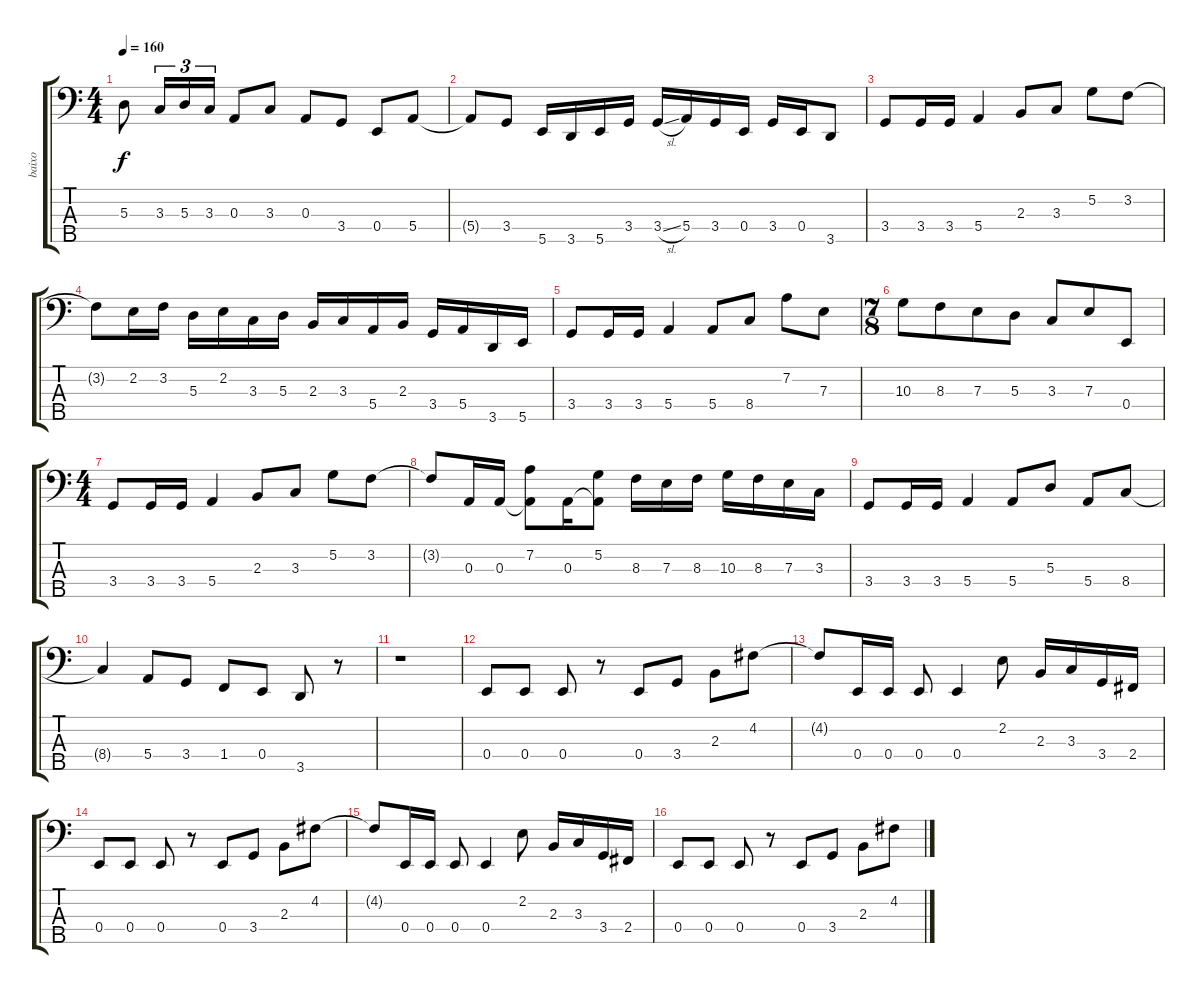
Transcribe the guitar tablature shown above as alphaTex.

\track ("baixo" "baixo") {instrument electricbassfinger}
\staff {score tabs}
\tuning (G2 D2 A1 E1 B0) {hide}
\ts (4 4)
\tempo 160
\clef f4
\ks c
5.3.8{dy f} 3.3.16{tu (3 2)} 5.3.16{tu (3 2)} 3.3.16{tu (3 2)} 0.3.8 3.3.8 0.3.8 3.4.8 0.4.8 5.4.8 |
5.4{t}.8 3.4.8 5.5.16 3.5.16 5.5.16 3.4.16 3.4{sl}.16 5.4.16 3.4.16 0.4.16 3.4.16 0.4.16 3.5.8 |
3.4.8{instrument electricbassfinger} 3.4.16 3.4.16 5.4.4 2.3.8 3.3.8 5.2.8 3.2.8 |
3.2{t}.8 2.2.16 3.2.16 5.3.16 2.2.16 3.3.16 5.3.16 2.3.16 3.3.16 5.4.16 2.3.16 3.4.16 5.4.16 3.5.16 5.5.16 |
3.4.8 3.4.16 3.4.16 5.4.4 5.4.8 8.4.8 7.2.8 7.3.8 |
\ts (7 8)
10.3.8 8.3.8 7.3.8 5.3.8 3.3.8 7.3.8 0.4.8 |
\ts (4 4)
3.4.8{instrument electricbassfinger} 3.4.16 3.4.16 5.4.4 2.3.8 3.3.8 5.2.8 3.2.8 |
3.2{t}.8 0.3.16 0.3.16 (7.2 0.3{t}).8 0.3.16 (5.2 0.3{t}).8 8.3.16 7.3.16 8.3.16 10.3.16 8.3.16 7.3.16 3.3.16 |
3.4.8 3.4.16 3.4.16 5.4.4 5.4.8 5.3.8 5.4.8 8.4.8 |
8.4{t}.4 5.4.8 3.4.8 1.4.8 0.4.8 3.5.8 r.8 |
r.1 |
0.4.8 0.4.8 0.4.8 r.8 0.4.8 3.4.8 2.3.8 4.2.8 |
4.2{t}.8 0.4.16 0.4.16 0.4.8 0.4.4 2.2.8 2.3.16 3.3.16 3.4.16 2.4.16 |
0.4.8 0.4.8 0.4.8 r.8 0.4.8 3.4.8 2.3.8 4.2.8 |
4.2{t}.8 0.4.16 0.4.16 0.4.8 0.4.4 2.2.8 2.3.16 3.3.16 3.4.16 2.4.16 |
0.4.8 0.4.8 0.4.8 r.8 0.4.8 3.4.8 2.3.8 4.2.8
